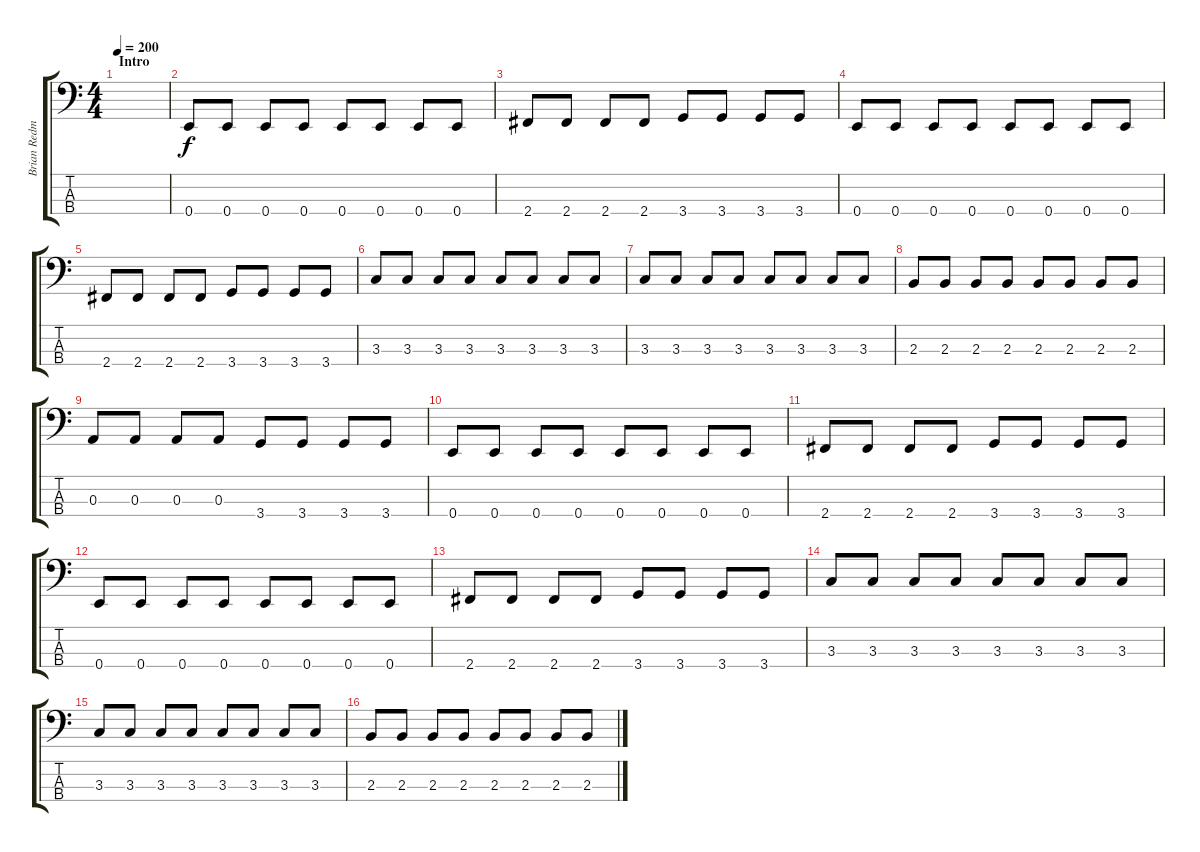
\track ("Brian Redman" "Brian Redm") {instrument electricbassfinger}
\staff {score tabs}
\tuning (G2 D2 A1 E1) {hide}
\ts (4 4)
\section ("" "Intro")
\tempo 200
\clef f4
\ks c
|
0.4.8 0.4.8 0.4.8 0.4.8 0.4.8 0.4.8 0.4.8 0.4.8 |
2.4.8 2.4.8 2.4.8 2.4.8 3.4.8 3.4.8 3.4.8 3.4.8 |
0.4.8 0.4.8 0.4.8 0.4.8 0.4.8 0.4.8 0.4.8 0.4.8 |
2.4.8 2.4.8 2.4.8 2.4.8 3.4.8 3.4.8 3.4.8 3.4.8 |
3.3.8 3.3.8 3.3.8 3.3.8 3.3.8 3.3.8 3.3.8 3.3.8 |
3.3.8 3.3.8 3.3.8 3.3.8 3.3.8 3.3.8 3.3.8 3.3.8 |
2.3.8 2.3.8 2.3.8 2.3.8 2.3.8 2.3.8 2.3.8 2.3.8 |
0.3.8 0.3.8 0.3.8 0.3.8 3.4.8 3.4.8 3.4.8 3.4.8 |
0.4.8 0.4.8 0.4.8 0.4.8 0.4.8 0.4.8 0.4.8 0.4.8 |
2.4.8 2.4.8 2.4.8 2.4.8 3.4.8 3.4.8 3.4.8 3.4.8 |
0.4.8 0.4.8 0.4.8 0.4.8 0.4.8 0.4.8 0.4.8 0.4.8 |
2.4.8 2.4.8 2.4.8 2.4.8 3.4.8 3.4.8 3.4.8 3.4.8 |
3.3.8 3.3.8 3.3.8 3.3.8 3.3.8 3.3.8 3.3.8 3.3.8 |
3.3.8 3.3.8 3.3.8 3.3.8 3.3.8 3.3.8 3.3.8 3.3.8 |
2.3.8 2.3.8 2.3.8 2.3.8 2.3.8 2.3.8 2.3.8 2.3.8
